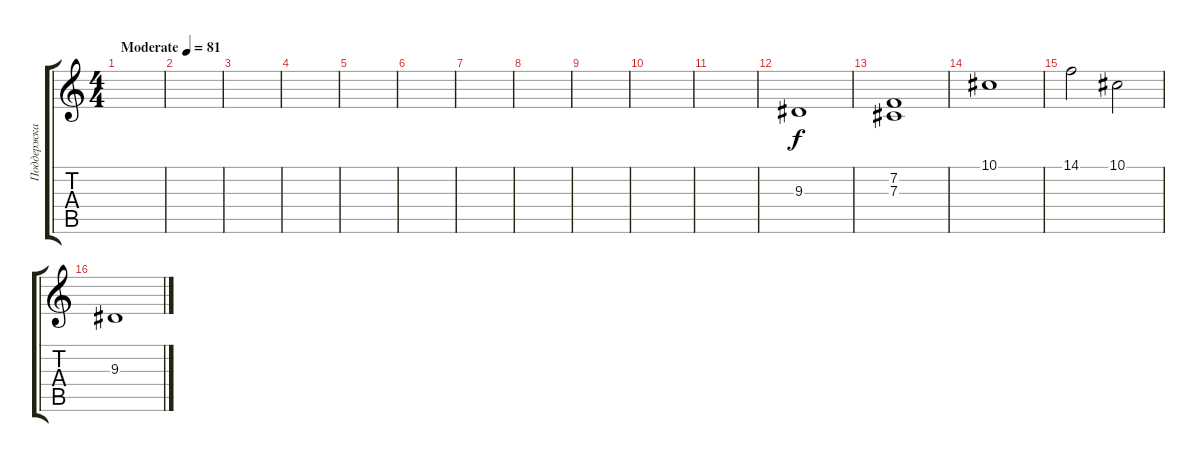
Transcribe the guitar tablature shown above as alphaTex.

\track ("Поддержка" "Поддержка") {instrument synthstrings1}
\staff {score tabs}
\tuning (Eb4 Bb3 Gb3 Db3 Ab2 Eb2) {hide}
\ts (4 4)
\tempo (81 "Moderate")
\clef g2
\ks c
|
|
|
|
|
|
|
|
|
|
|
9.3.1 |
(7.2 7.3).1 |
10.1.1 |
14.1.2 10.1.2 |
9.3.1
